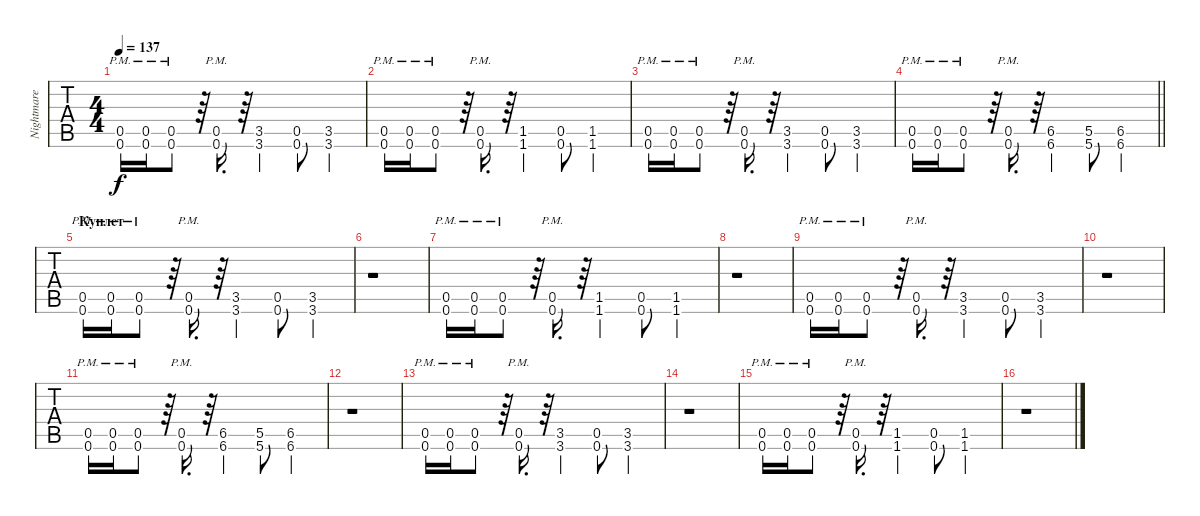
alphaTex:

\track ("Nightmare Industries Guitar" "Nightmare ") {instrument distortionguitar}
\staff {tabs}
\tuning (D4 A3 F3 C3 G2 C2) {hide}
\ts (4 4)
\tempo 137
\clef g2
\ks c
(0.5{pm} 0.6{pm}).16{dy f} (0.5{pm} 0.6{pm}).16 (0.5{pm} 0.6{pm}).8 r.64 (0.5{pm} 0.6{pm}).16{d} r.64 (3.5 3.6).4 (0.5 0.6).8 (3.5 3.6).4 |
(0.5{pm} 0.6{pm}).16 (0.5{pm} 0.6{pm}).16 (0.5{pm} 0.6{pm}).8 r.64 (0.5{pm} 0.6{pm}).16{d} r.64 (1.5 1.6).4 (0.5 0.6).8 (1.5 1.6).4 |
(0.5{pm} 0.6{pm}).16 (0.5{pm} 0.6{pm}).16 (0.5{pm} 0.6{pm}).8 r.64 (0.5{pm} 0.6{pm}).16{d} r.64 (3.5 3.6).4 (0.5 0.6).8 (3.5 3.6).4 |
\barLineRight lightlight
(0.5{pm} 0.6{pm}).16 (0.5{pm} 0.6{pm}).16 (0.5{pm} 0.6{pm}).8 r.64 (0.5{pm} 0.6{pm}).16{d} r.64 (6.5 6.6).4 (5.5 5.6).8 (6.5 6.6).4 |
\section ("" "Куплет")
(0.5{pm} 0.6{pm}).16 (0.5{pm} 0.6{pm}).16 (0.5{pm} 0.6{pm}).8 r.64 (0.5{pm} 0.6{pm}).16{d} r.64 (3.5 3.6).4 (0.5 0.6).8 (3.5 3.6).4 |
r.1 |
(0.5{pm} 0.6{pm}).16 (0.5{pm} 0.6{pm}).16 (0.5{pm} 0.6{pm}).8 r.64 (0.5{pm} 0.6{pm}).16{d} r.64 (1.5 1.6).4 (0.5 0.6).8 (1.5 1.6).4 |
r.1 |
(0.5{pm} 0.6{pm}).16 (0.5{pm} 0.6{pm}).16 (0.5{pm} 0.6{pm}).8 r.64 (0.5{pm} 0.6{pm}).16{d} r.64 (3.5 3.6).4 (0.5 0.6).8 (3.5 3.6).4 |
r.1 |
(0.5{pm} 0.6{pm}).16 (0.5{pm} 0.6{pm}).16 (0.5{pm} 0.6{pm}).8 r.64 (0.5{pm} 0.6{pm}).16{d} r.64 (6.5 6.6).4 (5.5 5.6).8 (6.5 6.6).4 |
r.1 |
(0.5{pm} 0.6{pm}).16 (0.5{pm} 0.6{pm}).16 (0.5{pm} 0.6{pm}).8 r.64 (0.5{pm} 0.6{pm}).16{d} r.64 (3.5 3.6).4 (0.5 0.6).8 (3.5 3.6).4 |
r.1 |
(0.5{pm} 0.6{pm}).16 (0.5{pm} 0.6{pm}).16 (0.5{pm} 0.6{pm}).8 r.64 (0.5{pm} 0.6{pm}).16{d} r.64 (1.5 1.6).4 (0.5 0.6).8 (1.5 1.6).4 |
r.1
